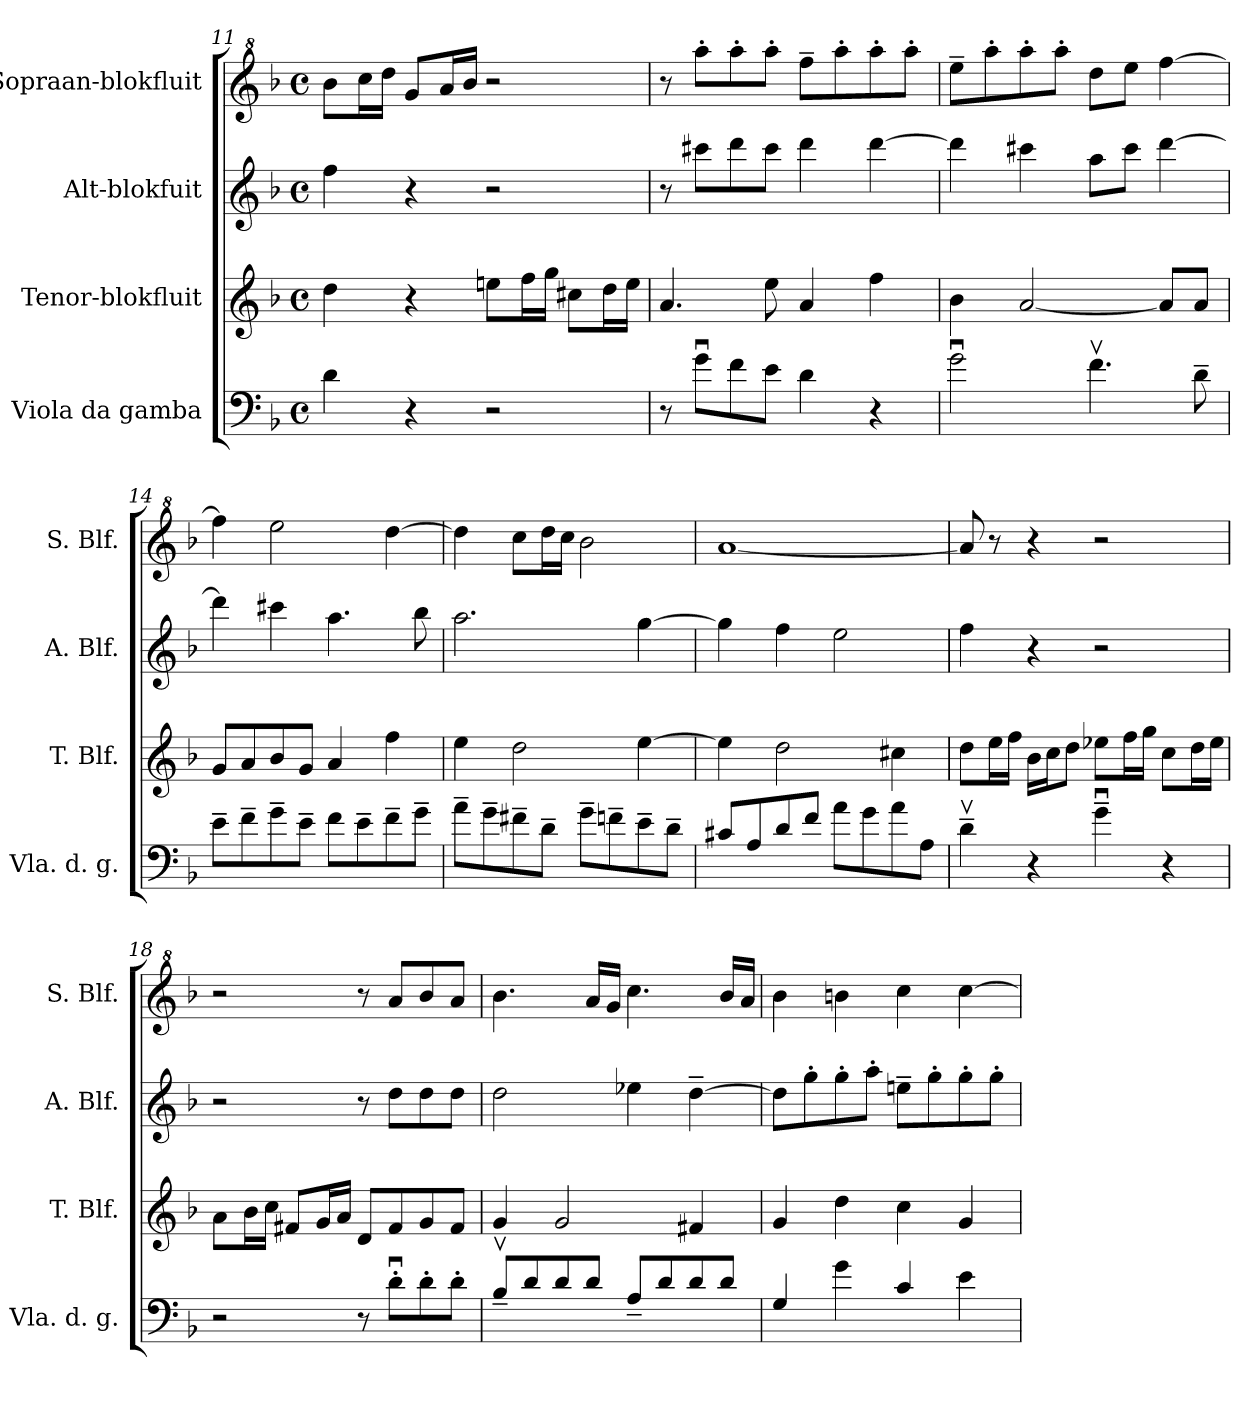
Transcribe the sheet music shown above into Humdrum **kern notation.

**kern	**kern	**kern	**kern
*part4	*part3	*part2	*part1
*staff4	*staff3	*staff2	*staff1
*I"Viola da gamba	*I"Tenor-blokfluit	*I"Alt-blokfuit	*I"Sopraan-blokfluit
*I'Vla. d. g.	*I'T. Blf.	*I'A. Blf.	*I'S. Blf.
*clefF4	*clefG2	*clefG2	*clefG^2
*ITrd7c12	*	*	*
*k[b-]	*k[b-]	*k[b-]	*k[b-]
*M4/4	*M4/4	*M4/4	*M4/4
*met(c)	*met(c)	*met(c)	*met(c)
=11	=11	=11	=11
4D\	4dd\	4ff\	8bb-\L
.	.	.	16ccc\L
.	.	.	16ddd\JJ
4r	4r	4r	8gg/L
.	.	.	16aa/L
.	.	.	16bb-/JJ
2r	8een\L	2r	2r
.	16ff\L	.	.
.	16gg\JJ	.	.
.	8cc#X\L	.	.
.	16dd\L	.	.
.	16ee\JJ	.	.
!!LO:PB:g=z
=12	=12	=12	=12
8r	4.a/	8r	8r
8Gu\L	.	8ccc#X\L	8aaa'\L
8F\	.	8ddd\	8aaa'\
8E\J	8ee\	8ccc#\J	8aaa'\J
4D\	4a/	4ddd\	8fff~\L
.	.	.	8aaa'\
4r	4ff\	[4ddd\	8aaa'\
.	.	.	8aaa'\J
=13	=13	=13	=13
2Gu\	4b-\	4ddd\]	8eee~\L
.	.	.	8aaa'\
.	[2a/	4ccc#X\	8aaa'\
.	.	.	8aaa'\J
4.Fv\	.	8aa\L	8ddd\L
.	.	8ccc#\J	8eee\J
.	8a/L]	[4ddd\	[4fff\
8D~\	8a/J	.	.
=14	=14	=14	=14
8E~\L	8g/L	4ddd\]	4fff\]
8F~\	8a/	.	.
8G~\	8b-/	4ccc#X\	2eee\
8E~\J	8g/J	.	.
8F\L	4a/	4.aa\	.
8E~\	.	.	.
8F~\	4ff\	.	[4ddd\
8G~\J	.	8bb-\	.
=15	=15	=15	=15
8A~\L	4ee\	2.aa\	4ddd\]
8G~\	.	.	.
8F#X~\	2dd\	.	8ccc\L
8D~\J	.	.	16ddd\L
.	.	.	16ccc\JJ
8G~\L	.	.	2bb-\
8Fn~\	.	.	.
8E~\	[4ee\	[4gg\	.
8D~\J	.	.	.
!!LO:LB:g=z
=16	=16	=16	=16
8C#X/L	4ee\]	4gg\]	[1aa
8AA/	.	.	.
8D/	2dd\	4ff\	.
8F/J	.	.	.
8A\L	.	2ee\	.
8G\	.	.	.
8A\	4cc#X\	.	.
8AA\J	.	.	.
=17	=17	=17	=17
4Dv~\	8dd\L	4ff\	8aa/]
.	16ee\L	.	8r
.	16ff\JJ	.	.
4r	16b-\LL	4r	4r
.	16cc\J	.	.
.	8dd\J	.	.
4Gu~\	8ee-X\L	2r	2r
.	16ff\L	.	.
.	16gg\JJ	.	.
4r	8cc\L	.	.
.	16dd\L	.	.
.	16ee-\JJ	.	.
=18	=18	=18	=18
2r	8a\L	2r	2r
.	16b-\L	.	.
.	16cc\JJ	.	.
.	8f#X/L	.	.
.	16g/L	.	.
.	16a/JJ	.	.
8r	8d/L	8r	8r
8Du'\L	8f#/	8dd\L	8aa/L
8D'\	8g/	8dd\	8bb-/
8D'\J	8f#/J	8dd\J	8aa/J
!!LO:LB:g=z
=19	=19	=19	=19
8BB-v~/L	4g/	2dd\	4.bb-\
8D/	.	.	.
8D/	2g/	.	.
8D/J	.	.	16aa/LL
.	.	.	16gg/JJ
8AA~/L	.	4ee-X\	4.ccc\
8D/	.	.	.
8D/	4f#X/	[4dd~\	.
8D/J	.	.	16bb-/LL
.	.	.	16aa/JJ
=20	=20	=20	=20
4GG/	4g/	8dd\L]	4bb-\
.	.	8gg'\	.
4G\	4dd\	8gg'\	4bbn\
.	.	8aa'\J	.
4C/	4cc\	8een~\L	4ccc\
.	.	8gg'\	.
4E\	4g/	8gg'\	[4ccc\
.	.	8gg'\J	.
=	=	=	=
*-	*-	*-	*-
